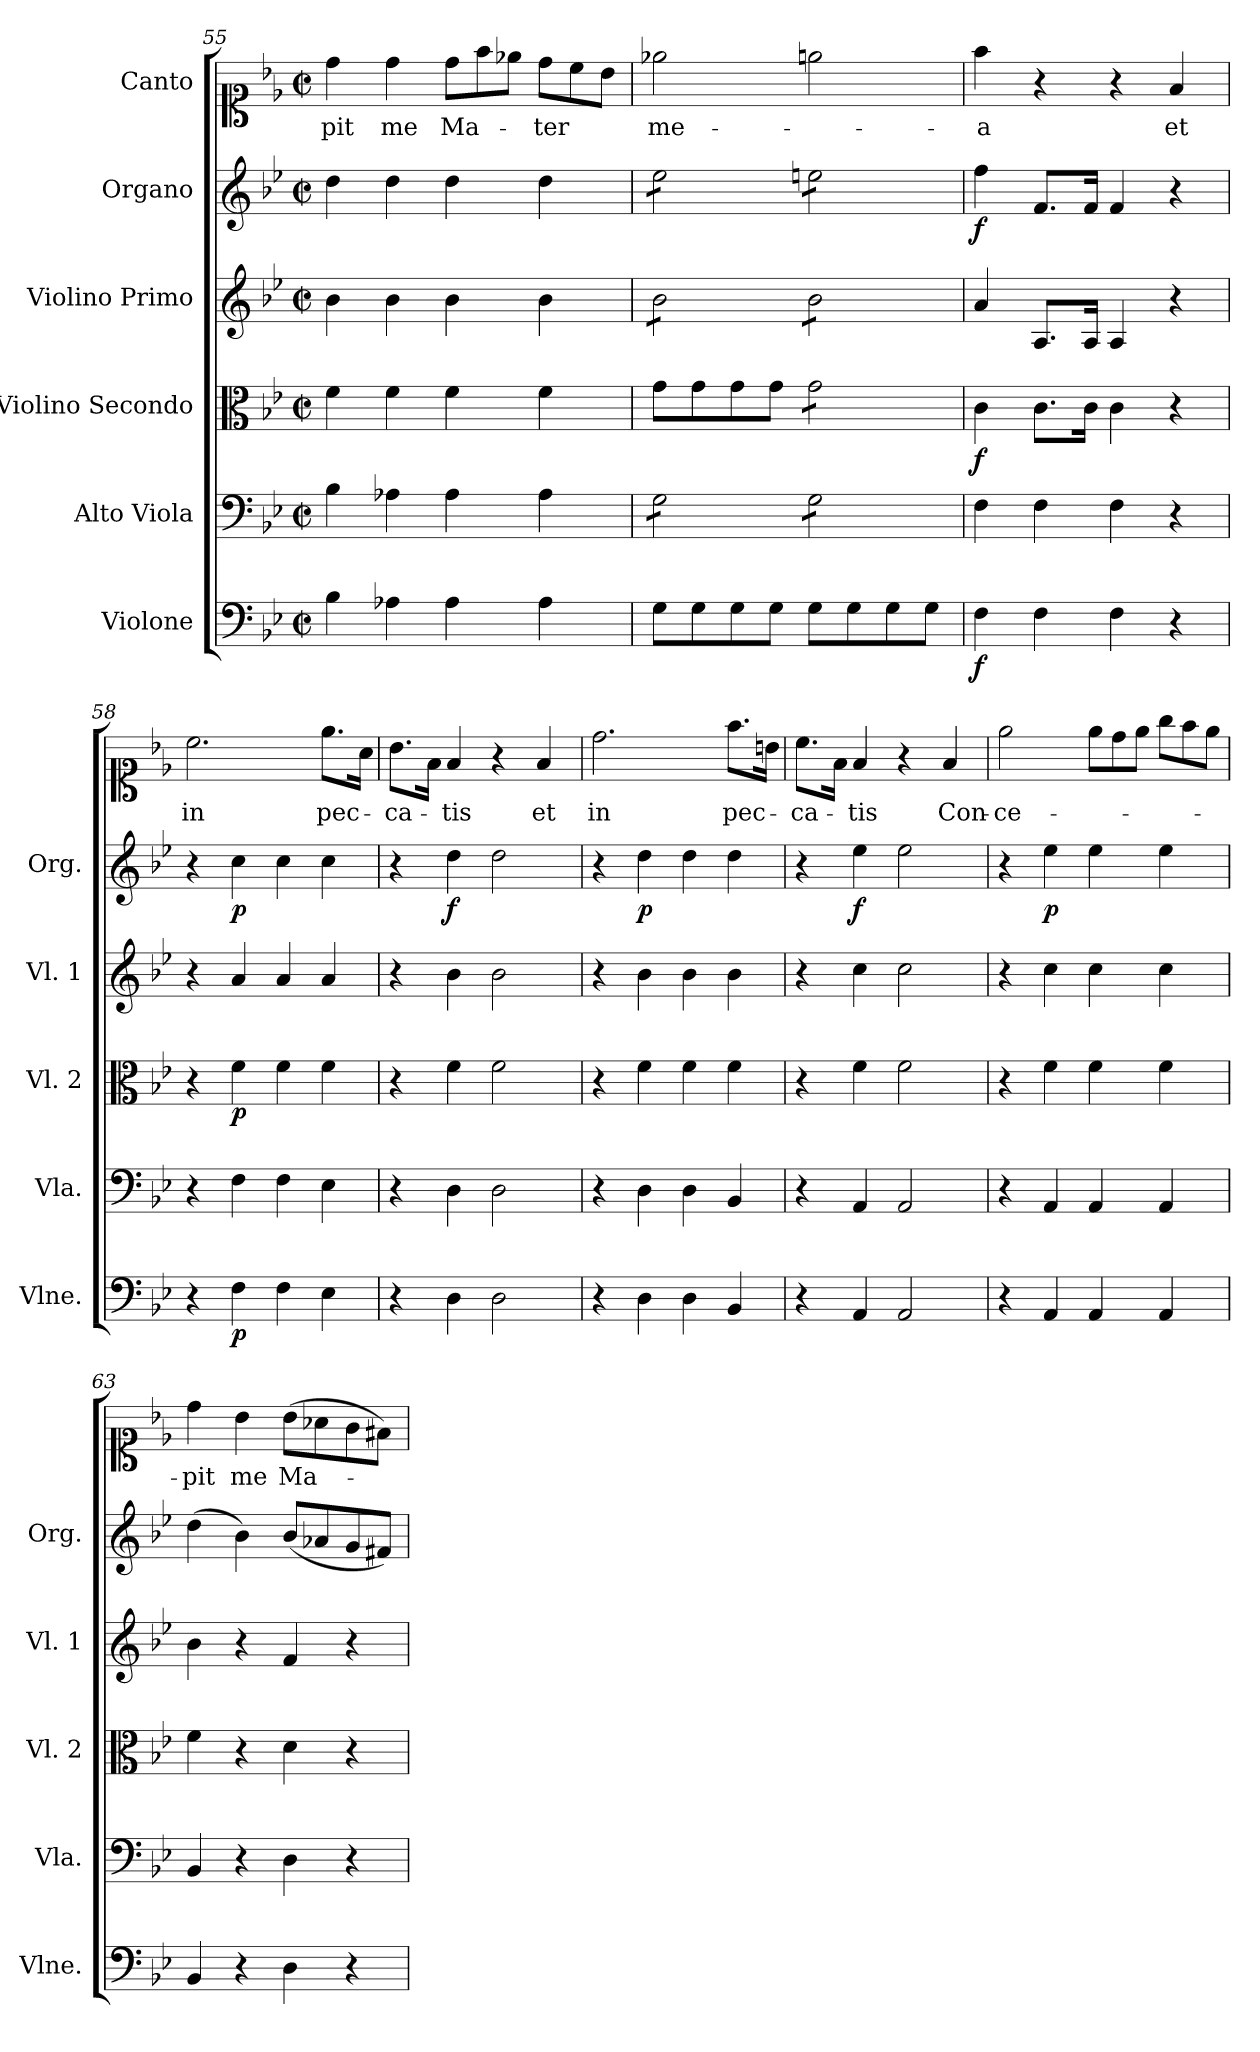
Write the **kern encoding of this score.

**kern	**dynam	**kern	**kern	**dynam	**kern	**kern	**dynam	**kern	**text
*part6	*part6	*part5	*part4	*part4	*part3	*part2	*part2	*part1	*part1
*staff6	*staff6	*staff5	*staff4	*staff4	*staff3	*staff2	*staff2	*staff1	*staff1
*I"Violone	*	*I"Alto Viola	*I"Violino Secondo	*	*I"Violino Primo	*I"Organo	*	*I"Canto	*
*I'Vlne.	*	*I'Vla.	*I'Vl. 2	*	*I'Vl. 1	*I'Org.	*	*	*
*clefF4	*	*clefF4	*clefC3	*	*clefG2	*clefG2	*	*clefC1	*
*	*	*ITrd7c12	*	*	*	*	*	*	*
*k[b-e-]	*	*k[b-e-]	*k[b-e-]	*	*k[b-e-]	*k[b-e-]	*	*k[b-e-]	*
*M2/2	*	*M2/2	*M2/2	*	*M2/2	*M2/2	*	*M2/2	*
*met(c|)	*	*met(c|)	*met(c|)	*	*met(c|)	*met(c|)	*	*met(c|)	*
=55	=55	=55	=55	=55	=55	=55	=55	=55	=55
4B-\	.	4BB-\	4f\	.	4b-\	4dd\	.	4dd\	-pit
4A-X\	.	4AA-X\	4f\	.	4b-\	4dd\	.	4dd\	me
*	*	*	*	*	*	*	*	*Xtuplet	*
4A-\	.	4AA-\	4f\	.	4b-\	4dd\	.	12dd\L	Ma-
.	.	.	.	.	.	.	.	12ff\	.
.	.	.	.	.	.	.	.	12ee-X\J	.
4A-\	.	4AA-\	4f\	.	4b-\	4dd\	.	12dd\L	-ter
.	.	.	.	.	.	.	.	12cc\	.
.	.	.	.	.	.	.	.	12b-\J	.
=56	=56	=56	=56	=56	=56	=56	=56	=56	=56
*	*	*tremolo	*	*	*	*	*	*	*
*	*	*	*	*	*tremolo	*	*	*	*
*	*	*	*	*	*	*tremolo	*	*	*
8G\L	.	8GG\L	8g\L	.	8b-\L	8ee-\L	.	2ee-X\	me-
8G\	.	8GG\	8g\	.	8b-\	8ee-\	.	.	.
8G\	.	8GG\	8g\	.	8b-\	8ee-\	.	.	.
8G\J	.	8GG\J	8g\J	.	8b-\J	8ee-\J	.	.	.
*	*	*	*tremolo	*	*	*	*	*	*
8G\L	.	8GG\L	8g\L	.	8b-\L	8een\L	.	2een\	.
8G\	.	8GG\	8g\	.	8b-\	8een\	.	.	.
8G\	.	8GG\	8g\	.	8b-\	8een\	.	.	.
8G\J	.	8GG\J	8g\J	.	8b-\J	8een\J	.	.	.
*	*	*	*	*	*	*Xtremolo	*	*	*
*	*	*	*	*	*Xtremolo	*	*	*	*
*	*	*	*Xtremolo	*	*	*	*	*	*
*	*	*Xtremolo	*	*	*	*	*	*	*
=57	=57	=57	=57	=57	=57	=57	=57	=57	=57
!	!LO:DY:b	!	!	!LO:DY:b	!	!	!LO:DY:b	!	!
4F\	f	4FF\	4c\	f	4a/	4ff\	f	4ff\	-a
4F\	.	4FF\	8.c\L	.	8.A/L	8.f/L	.	4r	.
.	.	.	16c\Jk	.	16A/Jk	16f/Jk	.	.	.
4F\	.	4FF\	4c\	.	4A/	4f/	.	4r	.
4r	.	4r	4r	.	4r	4r	.	4f/	et
=58	=58	=58	=58	=58	=58	=58	=58	=58	=58
4r	.	4r	4r	.	4r	4r	.	2.cc\	in
!	!LO:DY:b	!	!	!LO:DY:b	!	!	!LO:DY:b	!	!
4F\	p	4FF\	4f\	p	4a/	4cc\	p	.	.
4F\	.	4FF\	4f\	.	4a/	4cc\	.	.	.
4E-\	.	4EE-\	4f\	.	4a/	4cc\	.	8.ee-\L	pec-
.	.	.	.	.	.	.	.	16a\Jk	.
!!LO:LB:g=z
=59	=59	=59	=59	=59	=59	=59	=59	=59	=59
4r	.	4r	4r	.	4r	4r	.	8.b-\L	-ca-
.	.	.	.	.	.	.	.	16f\Jk	.
!	!	!	!	!	!	!	!LO:DY:b	!	!
4D\	.	4DD\	4f\	.	4b-\	4dd\	f	4f/	-tis
2D\	.	2DD\	2f\	.	2b-\	2dd\	.	4r	.
.	.	.	.	.	.	.	.	4f/	et
=60	=60	=60	=60	=60	=60	=60	=60	=60	=60
4r	.	4r	4r	.	4r	4r	.	2.dd\	in
!	!	!	!	!	!	!	!LO:DY:b	!	!
4D\	.	4DD\	4f\	.	4b-\	4dd\	p	.	.
4D\	.	4DD\	4f\	.	4b-\	4dd\	.	.	.
4BB-/	.	4BBB-/	4f\	.	4b-\	4dd\	.	8.ff\L	pec-
.	.	.	.	.	.	.	.	16bn\Jk	.
=61	=61	=61	=61	=61	=61	=61	=61	=61	=61
4r	.	4r	4r	.	4r	4r	.	8.cc\L	-ca-
.	.	.	.	.	.	.	.	16f\Jk	.
!	!	!	!	!	!	!	!LO:DY:b	!	!
4AA/	.	4AAA/	4f\	.	4cc\	4ee-\	f	4f/	-tis
2AA/	.	2AAA/	2f\	.	2cc\	2ee-\	.	4r	.
.	.	.	.	.	.	.	.	4f/	Con-
=62	=62	=62	=62	=62	=62	=62	=62	=62	=62
4r	.	4r	4r	.	4r	4r	.	2ee-\	-ce-
!	!	!	!	!	!	!	!LO:DY:b	!	!
4AA/	.	4AAA/	4f\	.	4cc\	4ee-\	p	.	.
4AA/	.	4AAA/	4f\	.	4cc\	4ee-\	.	12ee-\L	.
.	.	.	.	.	.	.	.	12dd\	.
.	.	.	.	.	.	.	.	12ee-\J	.
4AA/	.	4AAA/	4f\	.	4cc\	4ee-\	.	12gg\L	.
.	.	.	.	.	.	.	.	12ff\	.
.	.	.	.	.	.	.	.	12ee-\J	.
=63	=63	=63	=63	=63	=63	=63	=63	=63	=63
4BB-/	.	4BBB-/	4f\	.	4b-\	(>4dd\	.	4dd\	-pit
4r	.	4r	4r	.	4r	4b-\)	.	4b-\	me
4D\	.	4DD\	4d\	.	4f/	(<8b-/L	.	(>8b-\L	Ma-
.	.	.	.	.	.	8a-X/	.	8a-X\	.
4r	.	4r	4r	.	4r	8g/	.	8g\	.
.	.	.	.	.	.	8f#X/J)	.	8f#X\J)	.
=	=	=	=	=	=	=	=	=	=
*-	*-	*-	*-	*-	*-	*-	*-	*-	*-
